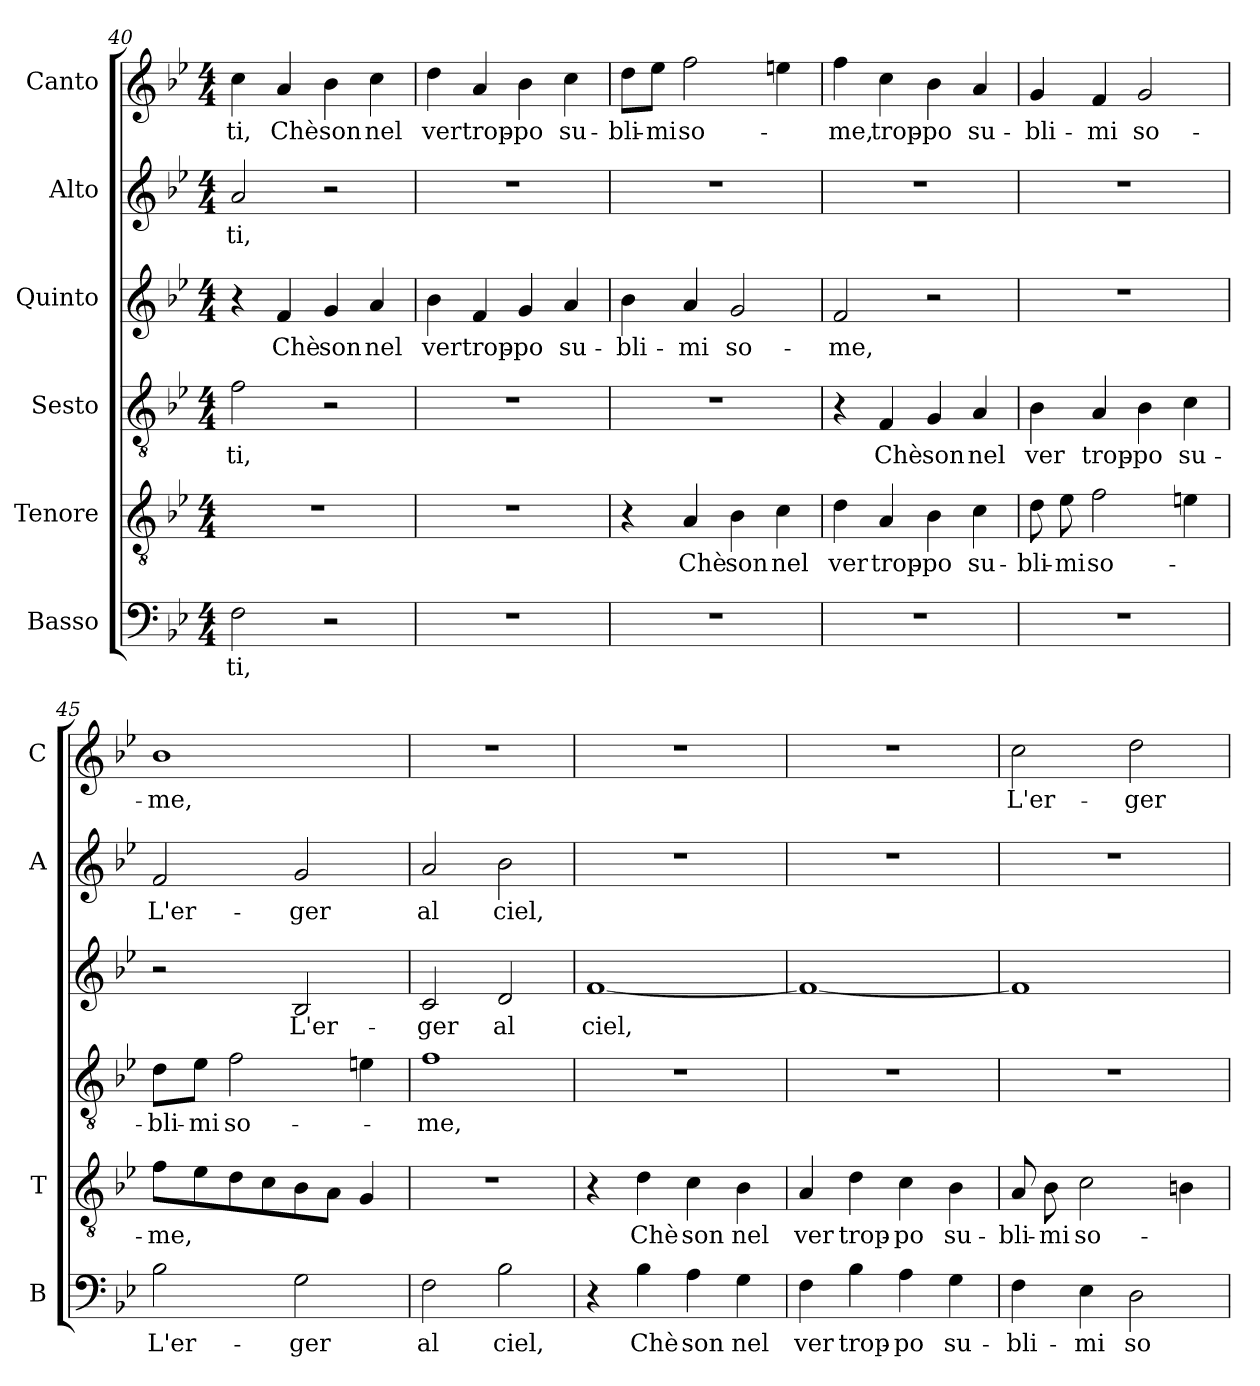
**kern	**text	**kern	**text	**kern	**text	**kern	**text	**kern	**text	**kern	**text
*part6	*part6	*part5	*part5	*part4	*part4	*part3	*part3	*part2	*part2	*part1	*part1
*staff6	*staff6	*staff5	*staff5	*staff4	*staff4	*staff3	*staff3	*staff2	*staff2	*staff1	*staff1
*I"Basso	*	*I"Tenore	*	*I"Sesto	*	*I"Quinto	*	*I"Alto	*	*I"Canto	*
*I'B	*	*I'T	*	*	*	*	*	*I'A	*	*I'C	*
*clefF4	*	*clefGv2	*	*clefGv2	*	*clefG2	*	*clefG2	*	*clefG2	*
*k[b-e-]	*	*k[b-e-]	*	*k[b-e-]	*	*k[b-e-]	*	*k[b-e-]	*	*k[b-e-]	*
*B-:	*	*B-:	*	*B-:	*	*B-:	*	*B-:	*	*B-:	*
*M4/4	*	*M4/4	*	*M4/4	*	*M4/4	*	*M4/4	*	*M4/4	*
=40	=40	=40	=40	=40	=40	=40	=40	=40	=40	=40	=40
!	!LO:LY:b	!	!	!	!LO:LY:b	!	!	!	!LO:LY:b	!	!LO:LY:b
2F\	-ti,	1r	.	2f\	-ti,	4r	.	2a/	-ti,	4cc\	-ti,
!	!	!	!	!	!	!	!LO:LY:b	!	!	!	!LO:LY:b
.	.	.	.	.	.	4f/	Chè	.	.	4a/	Chè
!	!	!	!	!	!	!	!LO:LY:b	!	!	!	!LO:LY:b
2r	.	.	.	2r	.	4g/	son	2r	.	4b-\	son
!	!	!	!	!	!	!	!LO:LY:b	!	!	!	!LO:LY:b
.	.	.	.	.	.	4a/	nel	.	.	4cc\	nel
=41	=41	=41	=41	=41	=41	=41	=41	=41	=41	=41	=41
!	!	!	!	!	!	!	!LO:LY:b	!	!	!	!LO:LY:b
1r	.	1r	.	1r	.	4b-\	ver	1r	.	4dd\	ver
!	!	!	!	!	!	!	!LO:LY:b	!	!	!	!LO:LY:b
.	.	.	.	.	.	4f/	trop-	.	.	4a/	trop-
!	!	!	!	!	!	!	!LO:LY:b	!	!	!	!LO:LY:b
.	.	.	.	.	.	4g/	-po	.	.	4b-\	-po
!	!	!	!	!	!	!	!LO:LY:b	!	!	!	!LO:LY:b
.	.	.	.	.	.	4a/	su-	.	.	4cc\	su-
=42	=42	=42	=42	=42	=42	=42	=42	=42	=42	=42	=42
!	!	!	!	!	!	!	!LO:LY:b	!	!	!	!LO:LY:b
1r	.	4r	.	1r	.	4b-\	-bli-	1r	.	8dd\L	-bli-
!	!	!	!	!	!	!	!	!	!	!	!LO:LY:b
.	.	.	.	.	.	.	.	.	.	8ee-\J	-mi
!	!	!	!LO:LY:b	!	!	!	!LO:LY:b	!	!	!	!LO:LY:b
.	.	4A/	Chè	.	.	4a/	-mi	.	.	2ff\	so-
!	!	!	!LO:LY:b	!	!	!	!LO:LY:b	!	!	!	!
.	.	4B-\	son	.	.	2g/	so-	.	.	.	.
!	!	!	!LO:LY:b	!	!	!	!	!	!	!	!
.	.	4c\	nel	.	.	.	.	.	.	4een\	.
=43	=43	=43	=43	=43	=43	=43	=43	=43	=43	=43	=43
!	!	!	!LO:LY:b	!	!	!	!LO:LY:b	!	!	!	!LO:LY:b
1r	.	4d\	ver	4r	.	2f/	-me,	1r	.	4ff\	-me,
!	!	!	!LO:LY:b	!	!LO:LY:b	!	!	!	!	!	!LO:LY:b
.	.	4A/	trop-	4F/	Chè	.	.	.	.	4cc\	trop-
!	!	!	!LO:LY:b	!	!LO:LY:b	!	!	!	!	!	!LO:LY:b
.	.	4B-\	-po	4G/	son	2r	.	.	.	4b-\	-po
!	!	!	!LO:LY:b	!	!LO:LY:b	!	!	!	!	!	!LO:LY:b
.	.	4c\	su-	4A/	nel	.	.	.	.	4a/	su-
=44	=44	=44	=44	=44	=44	=44	=44	=44	=44	=44	=44
!	!	!	!LO:LY:b	!	!LO:LY:b	!	!	!	!	!	!LO:LY:b
1r	.	8d\	-bli-	4B-\	ver	1r	.	1r	.	4g/	-bli-
!	!	!	!LO:LY:b	!	!	!	!	!	!	!	!
.	.	8e-\	-mi	.	.	.	.	.	.	.	.
!	!	!	!LO:LY:b	!	!LO:LY:b	!	!	!	!	!	!LO:LY:b
.	.	2f\	so-	4A/	trop-	.	.	.	.	4f/	-mi
!	!	!	!	!	!LO:LY:b	!	!	!	!	!	!LO:LY:b
.	.	.	.	4B-\	-po	.	.	.	.	2g/	so-
!	!	!	!	!	!LO:LY:b	!	!	!	!	!	!
.	.	4en\	.	4c\	su-	.	.	.	.	.	.
!!LO:LB:g=z
=45	=45	=45	=45	=45	=45	=45	=45	=45	=45	=45	=45
!	!LO:LY:b	!	!LO:LY:b	!	!LO:LY:b	!	!	!	!LO:LY:b	!	!LO:LY:b
2B-\	L'er-	8f\L	-me,	8d\L	-bli-	2r	.	2f/	L'er-	1b-	-me,
!	!	!	!	!	!LO:LY:b	!	!	!	!	!	!
.	.	8e-i\	.	8e-\J	-mi	.	.	.	.	.	.
!	!	!	!	!	!LO:LY:b	!	!	!	!	!	!
.	.	8d\	.	2f\	so-	.	.	.	.	.	.
.	.	8c\	.	.	.	.	.	.	.	.	.
!	!LO:LY:b	!	!	!	!	!	!LO:LY:b	!	!LO:LY:b	!	!
2G\	-ger	8B-\	.	.	.	2B-/	L'er-	2g/	-ger	.	.
.	.	8A\J	.	.	.	.	.	.	.	.	.
.	.	4G/	.	4en\	.	.	.	.	.	.	.
=46	=46	=46	=46	=46	=46	=46	=46	=46	=46	=46	=46
!	!LO:LY:b	!	!	!	!LO:LY:b	!	!LO:LY:b	!	!LO:LY:b	!	!
2F\	al	1r	.	1f	-me,	2c/	-ger	2a/	al	1r	.
!	!LO:LY:b	!	!	!	!	!	!LO:LY:b	!	!LO:LY:b	!	!
2B-\	ciel,	.	.	.	.	2d/	al	2b-\	ciel,	.	.
=47	=47	=47	=47	=47	=47	=47	=47	=47	=47	=47	=47
!	!	!	!	!	!	!	!LO:LY:b	!	!	!	!
4r	.	4r	.	1r	.	[1f	ciel,	1r	.	1r	.
!	!LO:LY:b	!	!LO:LY:b	!	!	!	!	!	!	!	!
4B-\	Chè	4d\	Chè	.	.	.	.	.	.	.	.
!	!LO:LY:b	!	!LO:LY:b	!	!	!	!	!	!	!	!
4A\	son	4c\	son	.	.	.	.	.	.	.	.
!	!LO:LY:b	!	!LO:LY:b	!	!	!	!	!	!	!	!
4G\	nel	4B-\	nel	.	.	.	.	.	.	.	.
=48	=48	=48	=48	=48	=48	=48	=48	=48	=48	=48	=48
!	!LO:LY:b	!	!LO:LY:b	!	!	!	!	!	!	!	!
4F\	ver	4A/	ver	1r	.	1f_	.	1r	.	1r	.
!	!LO:LY:b	!	!LO:LY:b	!	!	!	!	!	!	!	!
4B-\	trop-	4d\	trop-	.	.	.	.	.	.	.	.
!	!LO:LY:b	!	!LO:LY:b	!	!	!	!	!	!	!	!
4A\	-po	4c\	-po	.	.	.	.	.	.	.	.
!	!LO:LY:b	!	!LO:LY:b	!	!	!	!	!	!	!	!
4G\	su-	4B-\	su-	.	.	.	.	.	.	.	.
=49	=49	=49	=49	=49	=49	=49	=49	=49	=49	=49	=49
!	!LO:LY:b	!	!LO:LY:b	!	!	!	!	!	!	!	!LO:LY:b
4F\	-bli-	8A/	-bli-	1r	.	1f]	.	1r	.	2cc\	L'er-
!	!	!	!LO:LY:b	!	!	!	!	!	!	!	!
.	.	8B-\	-mi	.	.	.	.	.	.	.	.
!	!LO:LY:b	!	!LO:LY:b	!	!	!	!	!	!	!	!
4E-\	-mi	2c\	so-	.	.	.	.	.	.	.	.
!	!LO:LY:b	!	!	!	!	!	!	!	!	!	!LO:LY:b
2D\	so-	.	.	.	.	.	.	.	.	2dd\	-ger
.	.	4Bn\	.	.	.	.	.	.	.	.	.
=	=	=	=	=	=	=	=	=	=	=	=
*-	*-	*-	*-	*-	*-	*-	*-	*-	*-	*-	*-
